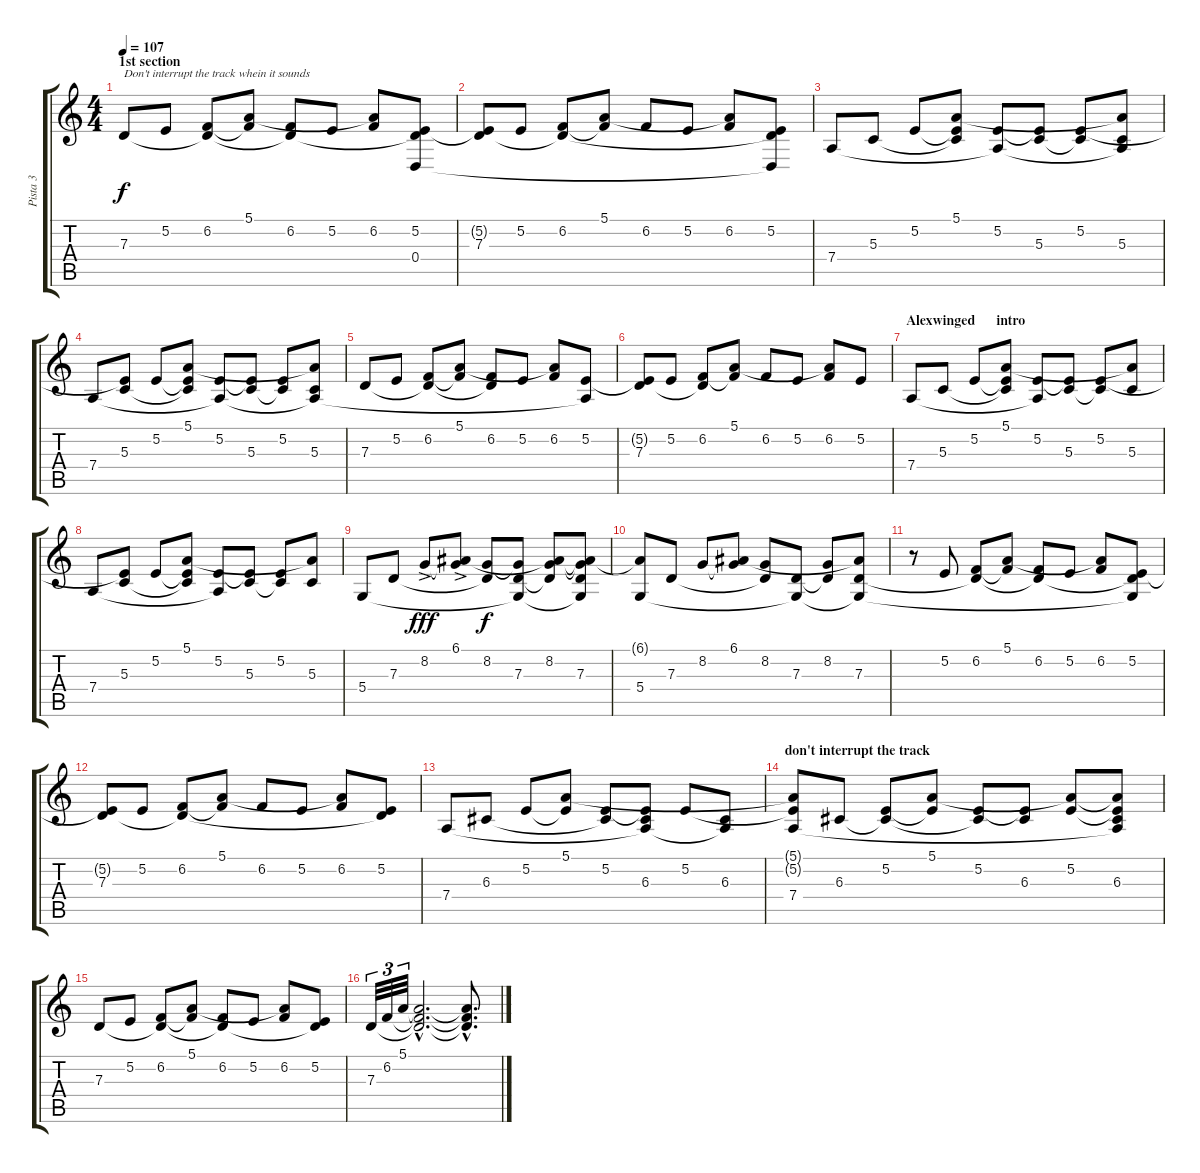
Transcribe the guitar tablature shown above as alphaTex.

\track ("Pista 3" "Pista 3") {instrument fx1rain}
\staff {score tabs}
\tuning (E4 B3 G3 D3 A2 E2) {hide}
\ts (4 4)
\section ("" "1st section")
\tempo 107
\clef g2
\ks c
7.3.8{txt "Don't interrupt the track whein it sounds" dy f instrument fx1rain} 5.2.8 (6.2 7.3{t}).8 (5.1 6.2{t}).8 (6.2 7.3{t}).8 5.2.8 (5.1{t} 6.2).8 (5.2 7.3{t} 0.4).8 |
(5.2{t} 7.3).8 5.2.8 (6.2 7.3{t}).8 (5.1 6.2{t}).8 6.2.8 5.2.8 (5.1{t} 6.2).8 (5.2 7.3{t} 0.4{t}).8 |
7.4.8 5.3.8 5.2.8 (5.1 5.2{t} 5.3{t}).8 (5.2 7.4{t}).8 (5.2{t} 5.3).8 (5.2 5.3{t}).8 (5.1{t} 5.3 7.4{t}).8 |
7.4.8 (5.2{t} 5.3).8 5.2.8 (5.1 5.2{t} 5.3{t}).8 (5.2 7.4{t}).8 (5.2{t} 5.3).8 (5.2 5.3{t}).8 (5.1{t} 5.3 7.4{t}).8 |
7.3.8 5.2.8 (6.2 7.3{t}).8 (5.1 6.2{t}).8 (6.2 7.3{t}).8 5.2.8 (5.1{t} 6.2).8 (5.2 7.4{t}).8 |
(5.2{t} 7.3).8 5.2.8 (6.2 7.3{t}).8 (5.1 6.2{t}).8 6.2.8 5.2.8 (5.1{t} 6.2).8 5.2.8 |
\section ("" "Alexwinged      intro")
7.4.8 5.3.8 5.2.8 (5.1 5.2{t} 5.3{t}).8 (5.2 7.4{t}).8 (5.2{t} 5.3).8 (5.2 5.3{t}).8 (5.1{t} 5.3).8 |
7.4.8 (5.2{t} 5.3).8 5.2.8 (5.1 5.2{t} 5.3{t}).8 (5.2 7.4{t}).8 (5.2{t} 5.3).8 (5.2 5.3{t}).8 (5.1{t} 5.3).8 |
5.4.8 7.3.8 8.2{ac}.8{dy fff} (6.1{ac} 8.2{t}).8 (8.2 7.3{t}).8{dy f} (8.2{t} 7.3 5.4{t}).8 (6.1{t} 8.2 7.3{t}).8 (6.1{t} 8.2{t} 7.3 5.4{t}).8 |
(6.1{t} 5.4).8 7.3.8 8.2.8 (6.1 8.2{t}).8 (8.2 7.3{t}).8 (7.3 5.4{t}).8 (8.2 7.3{t}).8 (6.1{t} 7.3 5.4{t}).8 |
r.8 5.2.8 (6.2 7.3{t}).8 (5.1 6.2{t}).8 (6.2 7.3{t}).8 5.2.8 (5.1{t} 6.2).8 (5.2 7.3{t} 5.4{t}).8 |
(5.2{t} 7.3).8 5.2.8 (6.2 7.3{t}).8 (5.1 6.2{t}).8 6.2.8 5.2.8 (5.1{t} 6.2).8 (5.2 7.3{t}).8 |
7.4.8 6.3.8 5.2.8 (5.1 5.2{t}).8 (5.2 6.3{t}).8 (5.2{t} 6.3 7.4{t}).8 5.2.8 (6.3 7.4{t}).8 |
\section ("" "don't interrupt the track")
(5.1{t} 5.2{t} 7.4).8 6.3.8 (5.2 6.3{t}).8 (5.1 5.2{t}).8 (5.2 6.3{t}).8 (5.2{t} 6.3).8 (5.1{t} 5.2).8 (5.1{t} 5.2{t} 6.3 7.4{t}).8 |
7.3.8 5.2.8 (6.2 7.3{t}).8 (5.1 6.2{t}).8 (6.2 7.3{t}).8 5.2.8 (5.1{t} 6.2).8 (5.2 7.3{t}).8 |
7.3.32{tu (3 2)} 6.2.32{tu (3 2)} 5.1.32{tu (3 2)} (5.1{hac t} 6.2{hac t} 7.3{hac t}).2{d} (5.1{hac t} 6.2{hac t} 7.3{hac t}).8{d}
